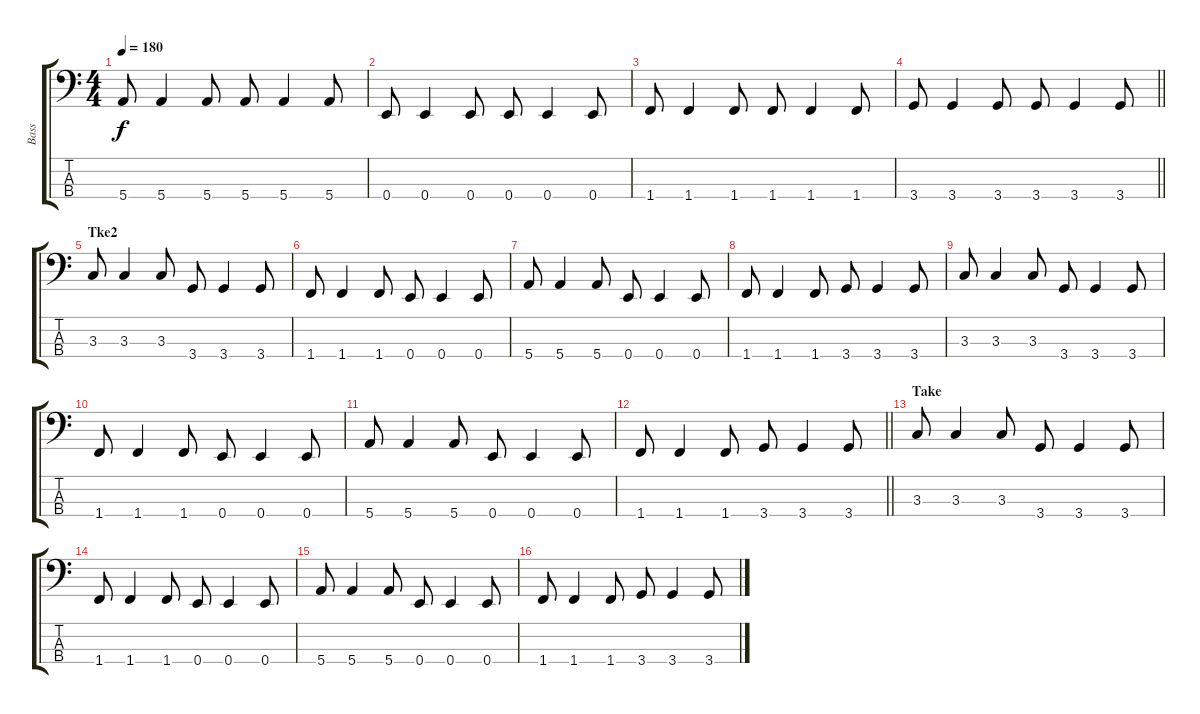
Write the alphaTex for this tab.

\track ("Bass" "Bass") {instrument electricbasspick}
\staff {score tabs}
\tuning (G2 D2 A1 E1) {hide}
\ts (4 4)
\tempo 180
\clef f4
\ks c
5.4.8{dy f} 5.4.4 5.4.8 5.4.8 5.4.4 5.4.8 |
0.4.8 0.4.4 0.4.8 0.4.8 0.4.4 0.4.8 |
1.4.8 1.4.4 1.4.8 1.4.8 1.4.4 1.4.8 |
\barLineRight lightlight
3.4.8 3.4.4 3.4.8 3.4.8 3.4.4 3.4.8 |
\section ("" "Tke2")
3.3.8 3.3.4 3.3.8 3.4.8 3.4.4 3.4.8 |
1.4.8 1.4.4 1.4.8 0.4.8 0.4.4 0.4.8 |
5.4.8 5.4.4 5.4.8 0.4.8 0.4.4 0.4.8 |
1.4.8 1.4.4 1.4.8 3.4.8 3.4.4 3.4.8 |
3.3.8 3.3.4 3.3.8 3.4.8 3.4.4 3.4.8 |
1.4.8 1.4.4 1.4.8 0.4.8 0.4.4 0.4.8 |
5.4.8 5.4.4 5.4.8 0.4.8 0.4.4 0.4.8 |
\barLineRight lightlight
1.4.8 1.4.4 1.4.8 3.4.8 3.4.4 3.4.8 |
\section ("" "Take")
3.3.8 3.3.4 3.3.8 3.4.8 3.4.4 3.4.8 |
1.4.8 1.4.4 1.4.8 0.4.8 0.4.4 0.4.8 |
5.4.8 5.4.4 5.4.8 0.4.8 0.4.4 0.4.8 |
1.4.8 1.4.4 1.4.8 3.4.8 3.4.4 3.4.8
